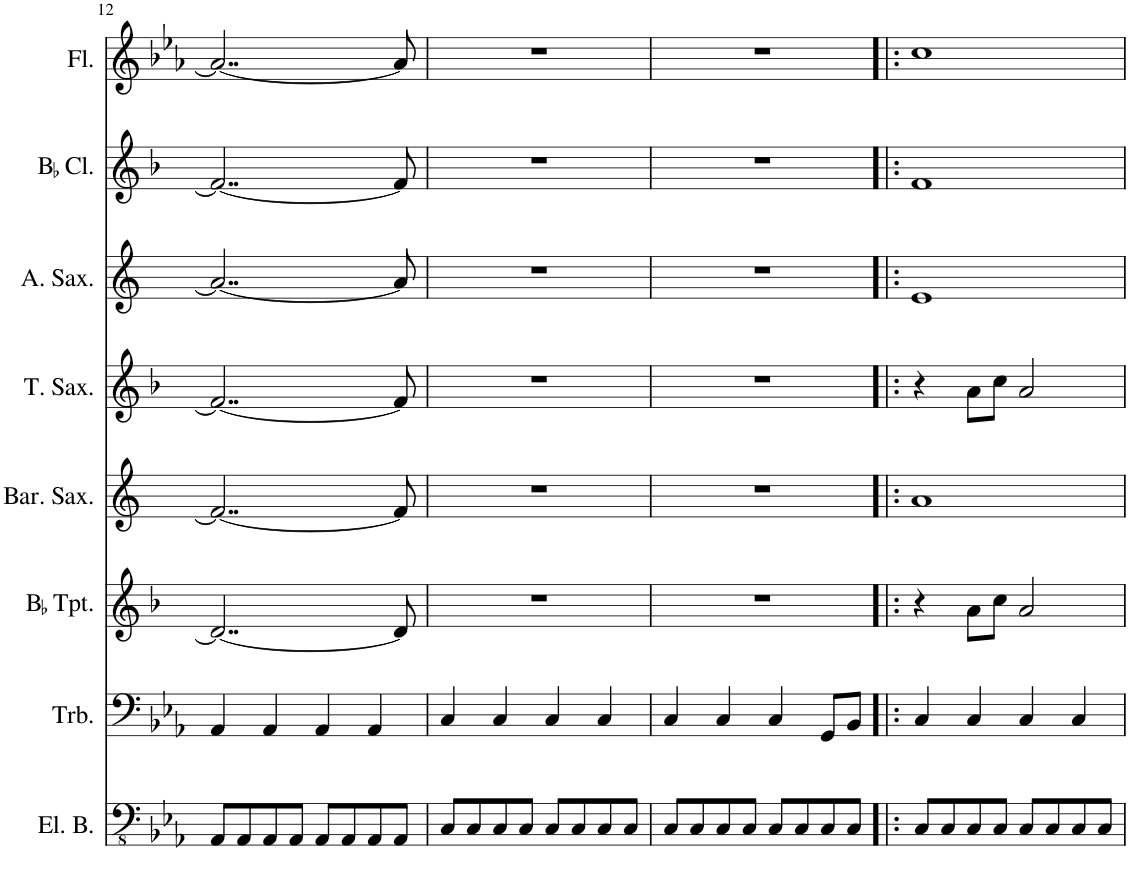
**kern	**kern	**kern	**kern	**kern	**kern	**kern	**kern
*part8	*part7	*part6	*part5	*part4	*part3	*part2	*part1
*staff8	*staff7	*staff6	*staff5	*staff4	*staff3	*staff2	*staff1
*I"Electric Bass	*I"Trombone	*I"BaccidentalFlat Trumpet	*I"Baritone Saxophone	*I"Tenor Saxophone	*I"Alto Saxophone	*I"BaccidentalFlat Clarinet	*I"Flute
*I'El. B.	*I'Trb.	*I'BaccidentalFlat Tpt.	*I'Bar. Sax.	*I'T. Sax.	*I'A. Sax.	*I'BaccidentalFlat Cl.	*I'Fl.
!!LO:PB:g=z
*clefFv4	*clefF4	*clefG2	*clefG2	*clefG2	*clefG2	*clefG2	*clefG2
*	*	*Trd1c2	*Trd12c21	*Trd8c14	*Trd5c9	*Trd1c2	*
*k[b-e-a-]	*k[b-e-a-]	*k[b-]	*k[]	*k[b-]	*k[]	*k[b-]	*k[b-e-a-]
*M4/4	*M4/4	*M4/4	*M4/4	*M4/4	*M4/4	*M4/4	*M4/4
=12	=12	=12	=12	=12	=12	=12	=12
8AAA-/L	4AA-/	2..d/_	2..f/_	2..f/_	2..a/_	2..f/_	2..a-/_
8AAA-/	.	.	.	.	.	.	.
8AAA-/	4AA-/	.	.	.	.	.	.
8AAA-/J	.	.	.	.	.	.	.
8AAA-/L	4AA-/	.	.	.	.	.	.
8AAA-/	.	.	.	.	.	.	.
8AAA-/	4AA-/	.	.	.	.	.	.
8AAA-/J	.	8d/]	8f/]	8f/]	8a/]	8f/]	8a-/]
=13	=13	=13	=13	=13	=13	=13	=13
8CC/L	4C/	1r	1r	1r	1r	1r	1r
8CC/	.	.	.	.	.	.	.
8CC/	4C/	.	.	.	.	.	.
8CC/J	.	.	.	.	.	.	.
8CC/L	4C/	.	.	.	.	.	.
8CC/	.	.	.	.	.	.	.
8CC/	4C/	.	.	.	.	.	.
8CC/J	.	.	.	.	.	.	.
=14	=14	=14	=14	=14	=14	=14	=14
8CC/L	4C/	1r	1r	1r	1r	1r	1r
8CC/	.	.	.	.	.	.	.
8CC/	4C/	.	.	.	.	.	.
8CC/J	.	.	.	.	.	.	.
8CC/L	4C/	.	.	.	.	.	.
8CC/	.	.	.	.	.	.	.
8CC/	8GG/L	.	.	.	.	.	.
8CC/J	8BB-/J	.	.	.	.	.	.
=15!|:	=15!|:	=15!|:	=15!|:	=15!|:	=15!|:	=15!|:	=15!|:
8CC/L	4C/	4r	1a	4r	1e	1f	1cc
8CC/	.	.	.	.	.	.	.
8CC/	4C/	8a\L	.	8a\L	.	.	.
8CC/J	.	8cc\J	.	8cc\J	.	.	.
8CC/L	4C/	2a/	.	2a/	.	.	.
8CC/	.	.	.	.	.	.	.
8CC/	4C/	.	.	.	.	.	.
8CC/J	.	.	.	.	.	.	.
=	=	=	=	=	=	=	=
*-	*-	*-	*-	*-	*-	*-	*-
